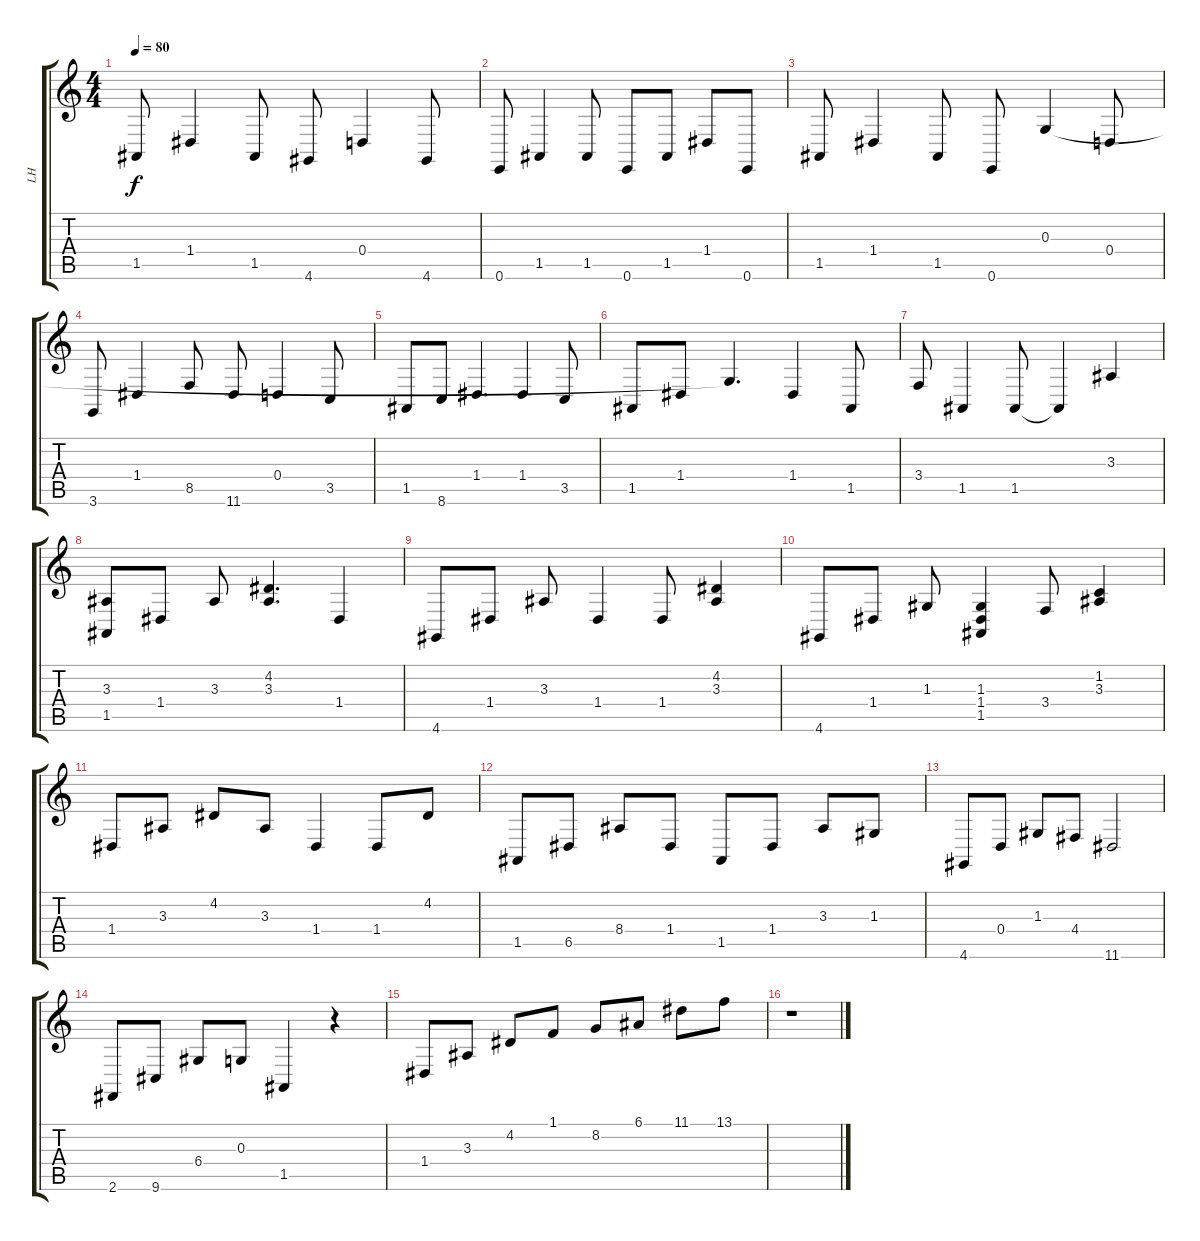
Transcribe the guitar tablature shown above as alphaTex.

\track ("LH" "LH") {instrument brightacousticpiano}
\staff {score tabs}
\tuning (E4 B3 G3 D3 A2 E2) {hide}
\ts (4 4)
\tempo 80
\clef g2
\ks c
1.5.8{dy f} 1.4.4 1.5.8 4.6.8 0.4.4 4.6.8 |
0.6.8 1.5.4 1.5.8 0.6.8 1.5.8 1.4.8 0.6.8 |
1.5.8 1.4.4 1.5.8 0.6.8 0.3.4 0.4.8 |
3.6.8 1.4.4 8.5.8 11.6.8 0.4.4 3.5.8 |
1.5.8 8.6.8 1.4.4{d} 1.4.4 3.5.8 |
1.5.8 1.4.8 0.3{t}.4{d} 1.4.4 1.5.8 |
3.4.8 1.5.4 1.5.8 1.5{t}.4 3.3.4 |
(3.3 1.5).8 1.4.8 3.3.8 (4.2 3.3).4{d} 1.4.4 |
4.6.8 1.4.8 3.3.8 1.4.4 1.4.8 (4.2 3.3).4 |
4.6.8 1.4.8 1.3.8 (1.3 1.4 1.5).4 3.4.8 (1.2 3.3).4 |
1.4.8 3.3.8 4.2.8 3.3.8 1.4.4 1.4.8 4.2.8 |
1.5.8 6.5.8 8.4.8 1.4.8 1.5.8 1.4.8 3.3.8 1.3.8 |
4.6.8 0.4.8 1.3.8 4.4.8 11.6.2 |
2.6.8 9.6.8 6.4.8 0.3.8 1.5.4 r.4 |
1.4.8 3.3.8 4.2.8 1.1.8 8.2.8 6.1.8 11.1.8 13.1.8 |
r.1
